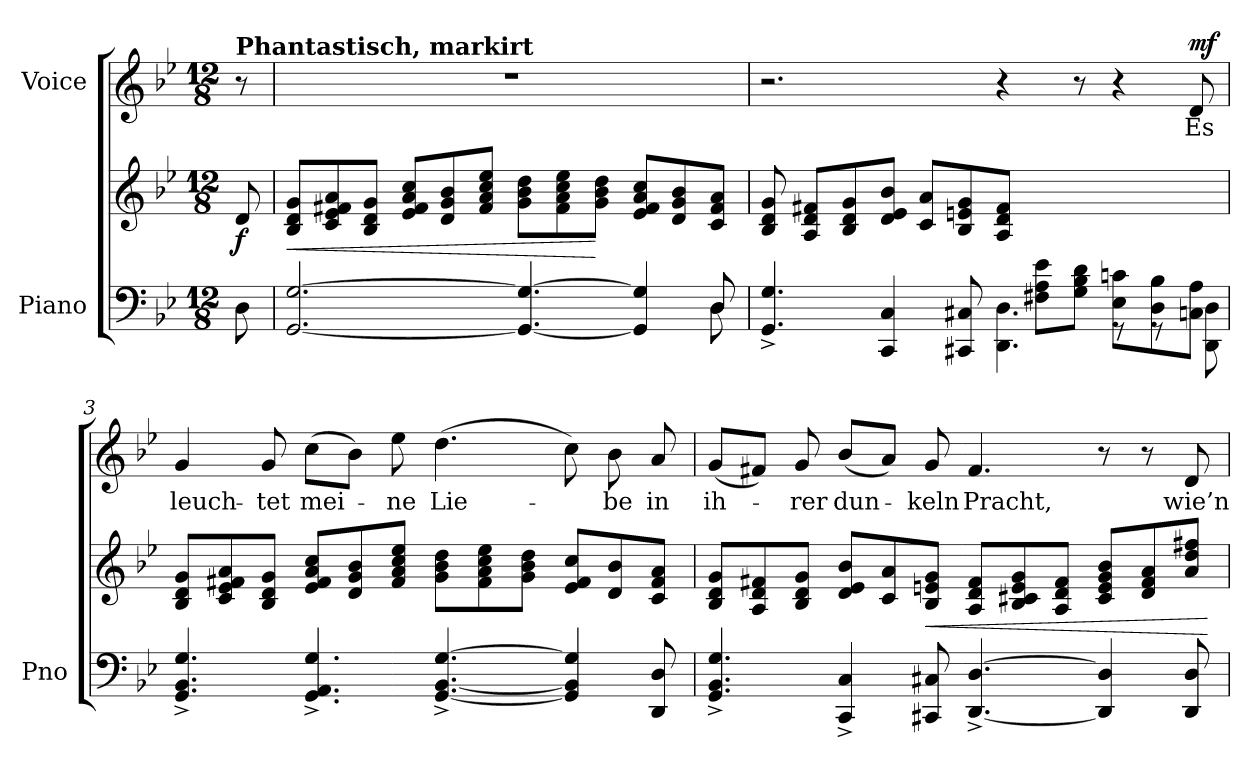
**kern	**kern	**dynam	**kern	**text	**dynam
*part2	*part2	*part2	*part1	*part1	*part1
*staff3	*staff2	*staff2/3	*staff1	*staff1	*staff1
*I"Piano	*	*	*I"Voice	*	*
*I'Pno	*	*	*	*	*
*clefF4	*clefG2	*	*clefG2	*	*
*k[b-e-]	*k[b-e-]	*	*k[b-e-]	*	*
*M12/8	*M12/8	*	*M12/8	*	*
=	=	=	=	=	=
!	!	!	!LO:TX:a:B:t=Phantastisch, markirt	!	!
!	!	!LO:DY:b	!	!	!
8D\	8d/	f	8r	.	.
=1	=1	=1	=1	=1	=1
*^	*	*	*	*	*
!	!	!	!LO:HP:b	!	!	!
[2.GG/ [2.G/	2.ryy	8B-/ 8d/ 8g/L	<	1.r	.	.
.	.	8c/ 8e-/ 8f#X/ 8a/	.	.	.	.
.	.	8B-/ 8d/ 8g/J	.	.	.	.
.	.	8e-/ 8f#/ 8a/ 8cc/L	.	.	.	.
.	.	8d/ 8g/ 8b-/	.	.	.	.
.	.	8f#/ 8a/ 8cc/ 8ee-/J	.	.	.	.
4.GG/_ 4.G/_	4.ryy	8g\ 8b-\ 8dd\L	.	.	.	.
.	.	8f#\ 8a\ 8cc\ 8ee-\	.	.	.	.
.	.	8g\ 8b-\ 8dd\J	[	.	.	.
4GG/] 4G/]	4ryy	8e-/ 8f#/ 8a/ 8cc/L	.	.	.	.
.	.	8d/ 8g/ 8b-/	.	.	.	.
8D/	8D\	8c/ 8f#/ 8a/J	.	.	.	.
=2	=2	=2	=2	=2	=2	=2
2..ryy	4.GG/^> 4.G/^>	8B-/ 8d/ 8g/	.	2.r	.	.
.	.	8A/ 8d/ 8f#X/L	.	.	.	.
.	.	8B-/ 8d/ 8g/	.	.	.	.
.	4CC/ 4C/	8d/ 8e-/ 8b-/J	.	.	.	.
.	.	8c/ 8a/L	.	.	.	.
.	8CC#X/ 8C#X/	8B-/ 8en/ 8g/	.	.	.	.
.	4.DD\ 4.D\	8A/ 8d/ 8f#/J	.	4r	.	.
8F#X\ 8A\ 8e-\L	.	2ryy	.	.	.	.
8G\ 8B-\ 8d\J	.	.	.	8r	.	.
8E-\ 8cn\L	8r	.	.	4r	.	.
8D\ 8B-\	8r	.	.	.	.	.
!	!	!	!	!	!LO:LY:b	!LO:DY:a
8Cn\ 8A\J	8DD\ 8D\	8ryy	.	8d/	Es	mf
!!LO:LB:g=z
=3	=3	=3	=3	=3	=3	=3
!	!	!	!	!	!LO:LY:b	!
*v	*v	*	*	*	*	*
4.GG/^> 4.BB-/^> 4.G/^>	8B-/ 8d/ 8g/L	.	4g/	leuch-	.
.	8c/ 8e-/ 8f#X/ 8a/	.	.	.	.
!	!	!	!	!LO:LY:b	!
.	8B-/ 8d/ 8g/J	.	8g/	-tet	.
!	!	!	!	!LO:LY:b	!
4.GG/^> 4.AA/^> 4.G/^>	8e-/ 8f#/ 8a/ 8cc/L	.	(8cc\L	mei-	.
.	8d/ 8g/ 8b-/	.	8b-\J)	.	.
!	!	!	!	!LO:LY:b	!
.	8f#/ 8a/ 8cc/ 8ee-/J	.	8ee-\	-ne	.
!	!	!	!	!LO:LY:b	!
[4.GG/^> [>4.BB-/^> [4.G/^>	8g\ 8b-\ 8dd\L	.	(4.dd\	Lie-	.
.	8f#\ 8a\ 8cc\ 8ee-\	.	.	.	.
.	8g\ 8b-\ 8dd\J	.	.	.	.
4GG/] 4BB-/] 4G/]	8e-/ 8f#/ 8cc/L	.	8cc\)	.	.
!	!	!	!	!LO:LY:b	!
.	8d/ 8b-/	.	8b-\	-be	.
!	!	!	!	!LO:LY:b	!
8DD/ 8D/	8c/ 8f#/ 8a/J	.	8a/	in	.
=4	=4	=4	=4	=4	=4
!	!	!	!	!LO:LY:b	!
4.GG/^> 4.BB-/^> 4.G/^>	8B-/ 8d/ 8g/L	.	(8g/L	ih-	.
.	8A/ 8d/ 8f#X/	.	8f#X/J)	.	.
!	!	!	!	!LO:LY:b	!
.	8B-/ 8d/ 8g/J	.	8g/	-rer	.
!	!	!	!	!LO:LY:b	!
4CC/^> 4C/^>	8d/ 8e-/ 8b-/L	.	(8b-/L	dun-	.
.	8c/ 8a/	.	8a/J)	.	.
!	!	!LO:HP:b	!	!LO:LY:b	!
8CC#X/ 8C#X/	8B-/ 8en/ 8g/J	<	8g/	-keln	.
!	!	!	!	!LO:LY:b	!
[4.DD/^> [4.D/^>	8A/ 8d/ 8f#/L	.	4.f#/	Pracht,	.
.	8B-/ 8c#X/ 8e/ 8g/	.	.	.	.
.	8A/ 8d/ 8f#/J	.	.	.	.
4DD/] 4D/]	8c#/ 8e/ 8g/ 8b-/L	.	8r	.	.
.	8d/ 8f#/ 8a/	.	8r	.	.
!	!	!	!	!LO:LY:b	!
8DD/ 8D/	8a/ 8dd/ 8ff#X/J	.	8d/	wie’n	.
.	.	[	.	.	.
=	=	=	=	=	=
*-	*-	*-	*-	*-	*-
